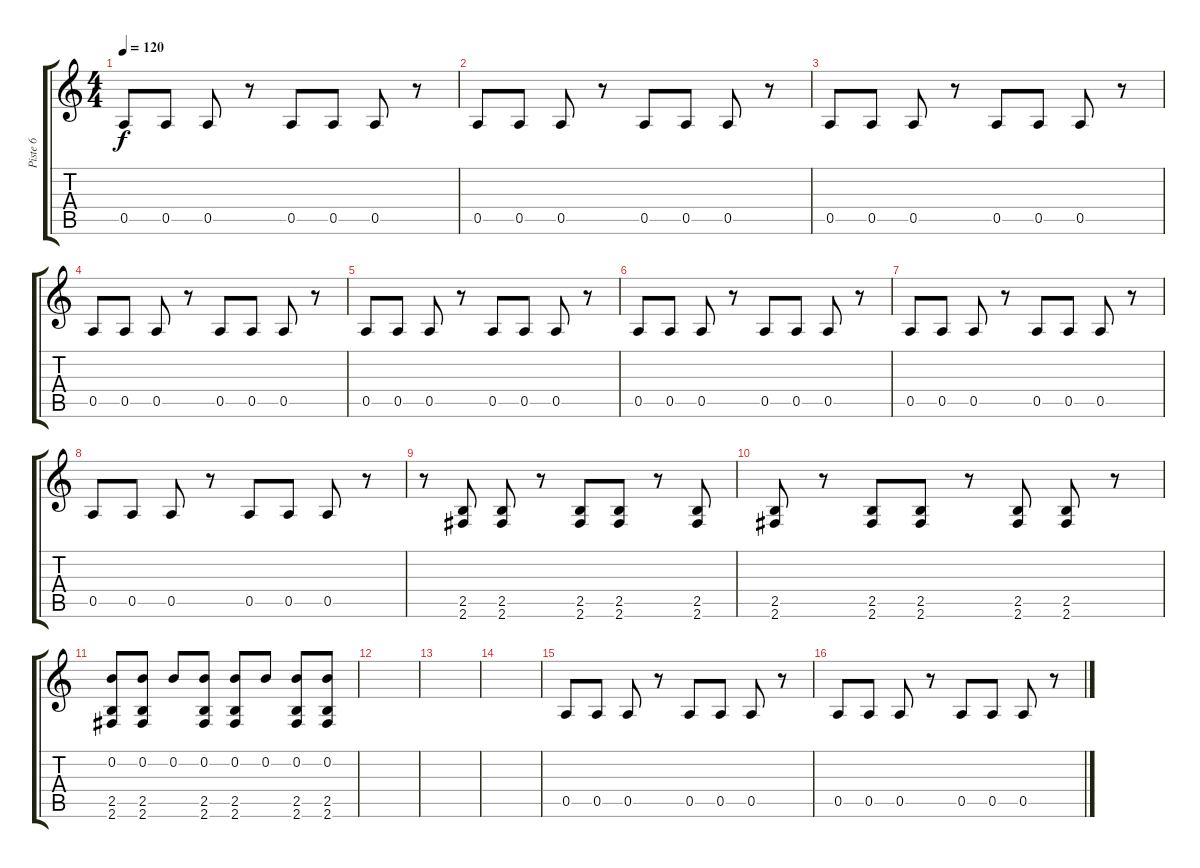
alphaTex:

\track ("Piste 6" "Piste 6") {instrument acousticbass}
\staff {score tabs}
\tuning (E4 B3 G3 D3 A2 E2) {hide}
\ts (4 4)
\tempo 120
\clef g2
\ks c
0.5.8{dy f} 0.5.8 0.5.8 r.8 0.5.8 0.5.8 0.5.8 r.8 |
0.5.8 0.5.8 0.5.8 r.8 0.5.8 0.5.8 0.5.8 r.8 |
0.5.8 0.5.8 0.5.8 r.8 0.5.8 0.5.8 0.5.8 r.8 |
0.5.8 0.5.8 0.5.8 r.8 0.5.8 0.5.8 0.5.8 r.8 |
0.5.8 0.5.8 0.5.8 r.8 0.5.8 0.5.8 0.5.8 r.8 |
0.5.8 0.5.8 0.5.8 r.8 0.5.8 0.5.8 0.5.8 r.8 |
0.5.8 0.5.8 0.5.8 r.8 0.5.8 0.5.8 0.5.8 r.8 |
0.5.8 0.5.8 0.5.8 r.8 0.5.8 0.5.8 0.5.8 r.8 |
r.8 (2.5 2.6).8 (2.5 2.6).8 r.8 (2.5 2.6).8 (2.5 2.6).8 r.8 (2.5 2.6).8 |
(2.5 2.6).8 r.8 (2.5 2.6).8 (2.5 2.6).8 r.8 (2.5 2.6).8 (2.5 2.6).8 r.8 |
(0.2 2.5 2.6).8 (0.2 2.5 2.6).8 0.2.8 (0.2 2.5 2.6).8 (0.2 2.5 2.6).8 0.2.8 (0.2 2.5 2.6).8 (0.2 2.5 2.6).8 |
|
|
|
0.5.8 0.5.8 0.5.8 r.8 0.5.8 0.5.8 0.5.8 r.8 |
0.5.8 0.5.8 0.5.8 r.8 0.5.8 0.5.8 0.5.8 r.8
